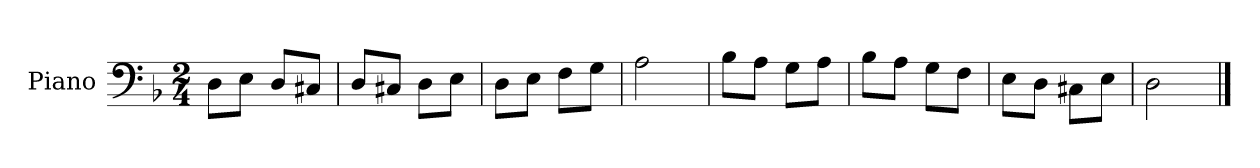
**kern
*part1
*staff1
*I"Piano
*I'Pno.
*clefF4
*k[b-]
*M2/4
*MM120
=1
8D\L
8E\J
8D/L
8C#X/J
=2
8D/L
8C#X/J
8D\L
8E\J
=3
8D\L
8E\J
8F\L
8G\J
=4
2A\
=5
8B-\L
8A\J
8G\L
8A\J
=6
8B-\L
8A\J
8G\L
8F\J
=7
8E\L
8D\J
8C#X\L
8E\J
=8
2D\
==
*-
